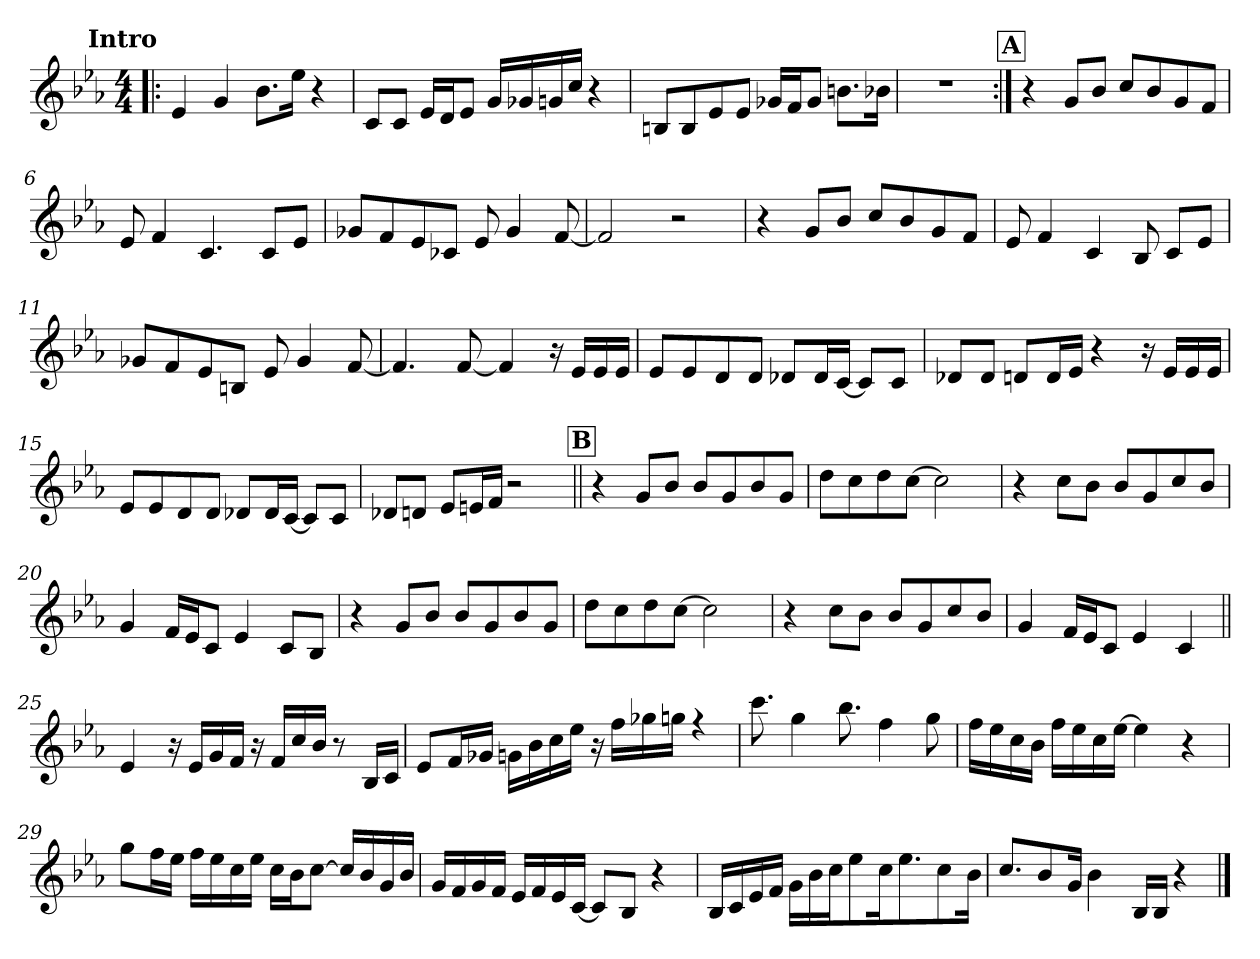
**kern
*part1
*staff1
*clefG2
*k[b-e-a-]
*E-:
*M4/4
!!LO:REH:place=s1:a:enc=none:fs=15:t=Intro
=1!|:
4e-/
4g/
8.b-\L
16ee-\Jk
4r
=2
8c/L
8c/J
16e-/LL
16d/J
8e-/J
16g/LL
16g-X/
16gn/
16cc/JJ
4r
=3
8Bn/L
8B/
8e-/
8e-/J
16g-X/LL
16f/J
8g-/J
8.bn\L
16b-X\Jk
=4
1r
!!LO:LB:g=z
!!LO:REH:place=s1:a:fs=15:t=A
=5:|!
4r
8g/L
8b-/J
8cc/L
8b-/
8g/
8f/J
=6
8e-/
4f/
4.c/
8c/L
8e-/J
=7
8g-X/L
8f/
8e-/
8c-X/J
8e-/
4g-/
[8f/
=8
2f/]
2r
=9
4r
8g/L
8b-/J
8cc/L
8b-/
8g/
8f/J
!!LO:LB:g=z
=10
8e-/
4f/
4c/
8B-/
8c/L
8e-/J
=11
8g-X/L
8f/
8e-/
8Bn/J
8e-/
4g-/
[8f/
=12
4.f/]
[8f/
4f/]
16r
16e-/LL
16e-/
16e-/JJ
=13
8e-/L
8e-/
8d/
8d/J
8d-X/L
16d-/L
[16c/JJ
8c/L]
8c/J
!!LO:LB:g=z
=14
8d-X/L
8d-/J
8dn/L
16d/L
16e-/JJ
4r
16r
16e-/LL
16e-/
16e-/JJ
=15
8e-/L
8e-/
8d/
8d/J
8d-X/L
16d-/L
[16c/JJ
8c/L]
8c/J
=16
8d-X/L
8dn/J
8e-/L
16en/L
16f/JJ
2r
!!LO:REH:place=s1:a:fs=15:t=B
=17||
4r
8g/L
8b-/J
8b-/L
8g/
8b-/
8g/J
!!LO:LB:g=z
=18
8dd\L
8cc\
8dd\
[8cc\J
2cc\]
=19
4r
8cc\L
8b-\J
8b-/L
8g/
8cc/
8b-/J
=20
4g/
16f/LL
16e-/J
8c/J
4e-/
8c/L
8B-/J
=21
4r
8g/L
8b-/J
8b-/L
8g/
8b-/
8g/J
=22
8dd\L
8cc\
8dd\
[8cc\J
2cc\]
!!LO:LB:g=z
=23
4r
8cc\L
8b-\J
8b-/L
8g/
8cc/
8b-/J
=24
4g/
16f/LL
16e-/J
8c/J
4e-/
4c/
=25||
4e-/
16r
16e-/LL
16g/
16f/JJ
16r
16f/LL
16cc/
16b-/JJ
8r
16B-/LL
16c/JJ
!!LO:LB:g=z
=26
8e-/L
16f/L
16g-X/JJ
16gn\LL
16b-\
16cc\
16ee-\JJ
16r
16ff\LL
16gg-X\
16ggn\JJ
4ree
=27
8.ccc\
4gg\
8.bb-\
4ff\
8gg\
=28
16ff\LL
16ee-\
16cc\
16b-\JJ
16ff\LL
16ee-\
16cc\
[16ee-\JJ
4ee-\]
4r
!!LO:LB:g=z
=29
8gg\L
16ff\L
16ee-\JJ
16ff\LL
16ee-\
16cc\
16ee-\JJ
16cc\LL
16b-\J
[8cc\J
16cc/LL]
16b-/
16g/
16b-/JJ
=30
16g/LL
16f/
16g/
16f/JJ
16e-/LL
16f/
16e-/
[16c/JJ
8c/L]
8B-/J
4r
=31
16B-/LL
16c/
16e-/
16f/JJ
16g\LL
16b-\
16cc\J
8ee-\
16cc\k
8.ee-\
8cc\
16b-\Jk
!!LO:LB:g=z
=32
8.cc/L
8b-/
16g/Jk
4b-\
16B-/LL
16B-/JJ
4r
==
*-
